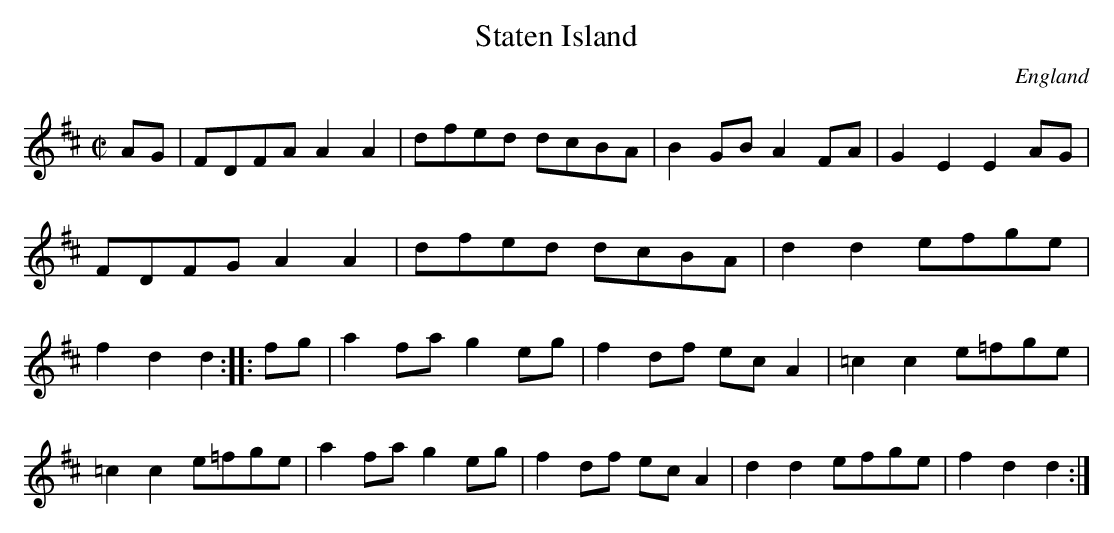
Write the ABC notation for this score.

X:1
T:Staten Island
M:C|
O:England
K:D
AG|\
FDFA A2A2| dfed dcBA| B2GB A2FA| G2E2 E2AG|\
FDFG A2A2| dfed dcBA| d2d2 efge| f2d2 d2::\
fg|\
a2fa g2eg| f2df ecA2| =c2c2 e=fge| =c2c2 e=fge|\
a2fa g2eg| f2df ecA2| d2d2 efge| f2d2 d2:|
